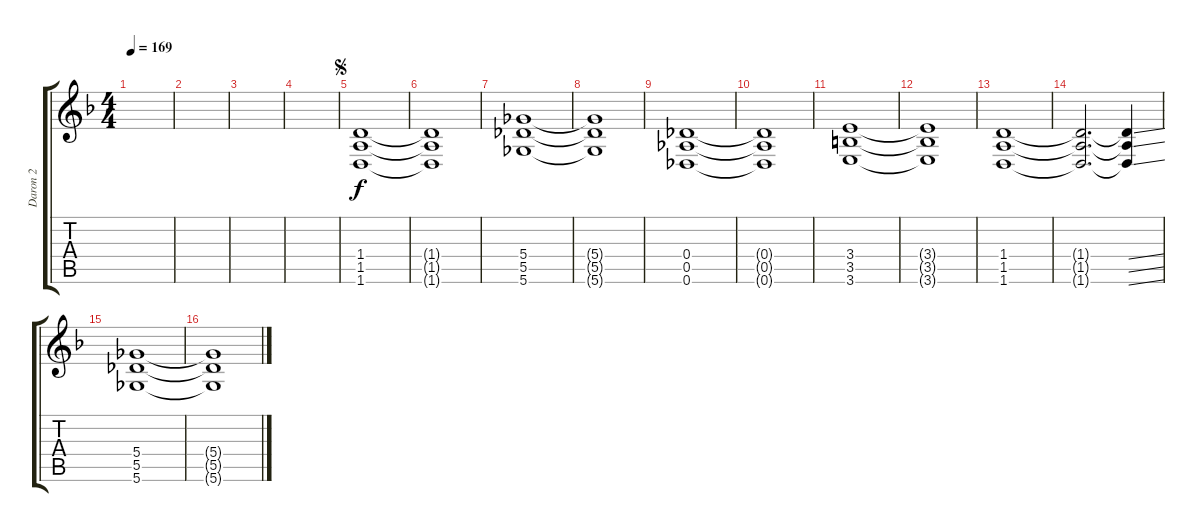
\track ("Daron 2" "Daron 2") {instrument overdrivenguitar}
\staff {score tabs}
\tuning (Eb4 Bb3 Gb3 Db3 Ab2 Db2) {hide}
\ts (4 4)
\tempo 169
\clef g2
\ks f
|
|
|
|
\jump segno
(1.4 1.5 1.6).1 |
(1.4{t} 1.5{t} 1.6{t}).1 |
(5.4 5.5 5.6).1 |
(5.4{t} 5.5{t} 5.6{t}).1 |
(0.4 0.5 0.6).1 |
(0.4{t} 0.5{t} 0.6{t}).1 |
(3.4 3.5 3.6).1 |
(3.4{t} 3.5{t} 3.6{t}).1 |
(1.4 1.5 1.6).1 |
(1.4{t} 1.5{t} 1.6{t}).2{d} (1.4{ss t} 1.5{ss t} 1.6{ss t}).4 |
(5.4 5.5 5.6).1 |
(5.4{t} 5.5{t} 5.6{t}).1
